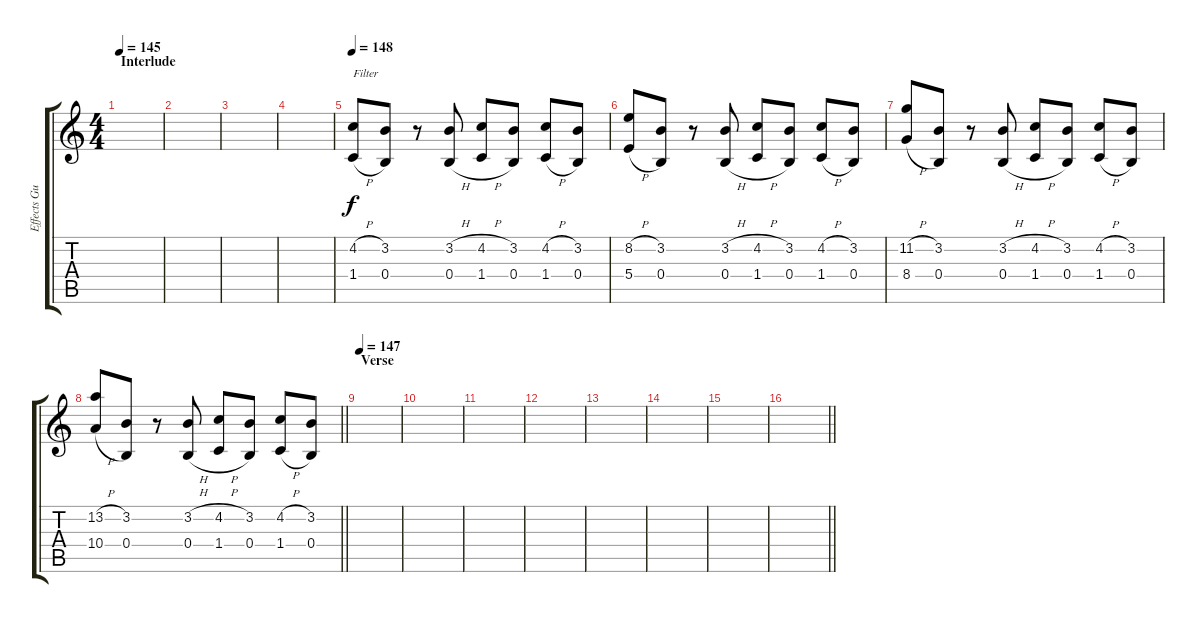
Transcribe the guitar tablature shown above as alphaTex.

\track ("Effects Guitar" "Effects Gu") {instrument guitarharmonics}
\staff {score tabs}
\tuning (Db4 Ab3 E3 B2 Gb2 B1) {hide}
\ts (4 4)
\section ("" "Interlude")
\tempo 145
\clef g2
\ks c
|
|
|
|
\tempo 148
(4.2{h} 1.4{h}).8{txt "Filter" dy f balance 16} (3.2 0.4).8 r.8 (3.2{h} 0.4{h}).8 (4.2{h} 1.4{h}).8 (3.2 0.4).8 (4.2{h} 1.4{h}).8 (3.2 0.4).8 |
(8.2{h} 5.4{h}).8{balance 0} (3.2 0.4).8 r.8 (3.2{h} 0.4{h}).8 (4.2{h} 1.4{h}).8 (3.2 0.4).8 (4.2{h} 1.4{h}).8 (3.2 0.4).8 |
(11.2{h} 8.4{h}).8{balance 16} (3.2 0.4).8 r.8 (3.2{h} 0.4{h}).8 (4.2{h} 1.4{h}).8 (3.2 0.4).8 (4.2{h} 1.4{h}).8 (3.2 0.4).8 |
\barLineRight lightlight
(13.2{h} 10.4{h}).8{balance 0} (3.2 0.4).8 r.8 (3.2{h} 0.4{h}).8 (4.2{h} 1.4{h}).8 (3.2 0.4).8 (4.2{h} 1.4{h}).8 (3.2 0.4).8 |
\section ("" "Verse")
\tempo 147
|
|
|
|
|
|
|
\barLineRight lightlight
